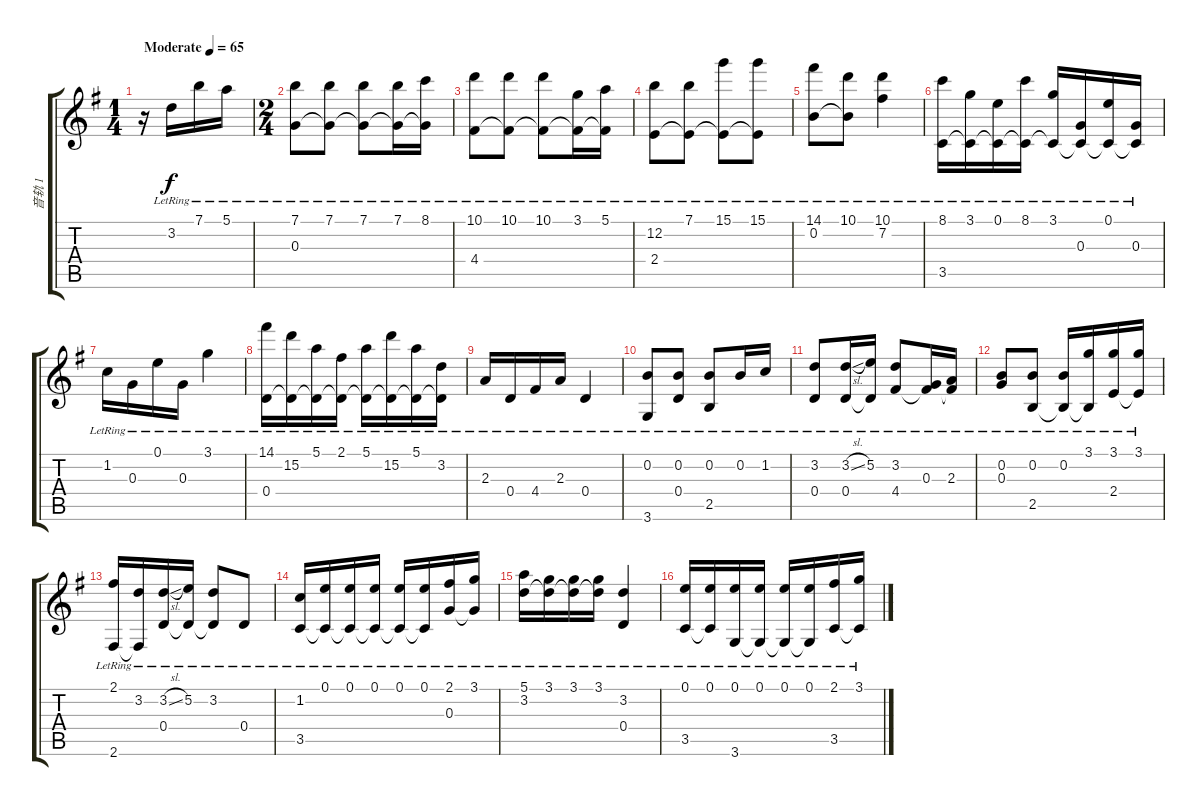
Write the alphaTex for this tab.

\track ("音轨 1" "音轨 1") {instrument acousticguitarsteel}
\staff {score tabs}
\tuning (E4 B3 G3 D3 A2 E2) {hide}
\ts (1 4)
\tempo (65 "Moderate")
\clef g2
\ks g
r.16{dy f instrument acousticguitarsteel} 3.2{lr}.16 7.1{lr}.16 5.1{lr}.16 |
\ts (2 4)
(7.1{lr} 0.3{lr}).8 (7.1{lr} 0.3{t}).8 (7.1{lr} 0.3{t}).8 (7.1{lr} 0.3{t}).16 (8.1{lr} 0.3{t}).16 |
(10.1{lr} 4.4{lr}).8 (10.1{lr} 4.4{t}).8 (10.1{lr} 4.4{t}).8 (3.1{lr} 4.4{t}).16 (5.1{lr} 4.4{t}).16 |
(12.2{lr} 2.4{lr}).8{txt ""} (7.1{lr} 2.4{t}).8 (15.1{lr} 2.4{t}).8 (15.1{lr} 2.4{t}).8 |
(14.1{lr} 0.2{lr}).8 (10.1{lr} 0.2{t}).8 (10.1{lr} 7.2{lr}).4 |
(8.1{lr} 3.5{lr}).16 (3.1{lr} 3.5{t}).16 (0.1{lr} 3.5{t}).16 (8.1{lr} 3.5{t}).16 (3.1{lr} 3.5{t}).16 (0.3{lr} 3.5{t}).16 (0.1{lr} 3.5{t}).16 (0.3{lr} 3.5{t}).16 |
1.2{lr}.16 0.3{lr}.16 0.1{lr}.16 0.3{lr}.16 3.1{lr}.4 |
(14.1{lr} 0.4{lr}).16 (15.2{lr} 0.4{t}).16 (5.1{lr} 0.4{t}).16 (2.1{lr} 0.4{t}).16 (5.1{lr} 0.4{t}).16 (15.2{lr} 0.4{t}).16 (5.1{lr} 0.4{t}).16 (3.2{lr} 0.4{t}).16 |
2.3{lr}.16 0.4{lr}.16 4.4{lr}.16 2.3{lr}.16 0.4{lr}.4 |
(0.2{lr} 3.6{lr}).8 (0.2{lr} 0.4{lr}).8 (0.2{lr} 2.5{lr}).8 0.2{lr}.16 1.2{lr}.16 |
(3.2{lr} 0.4{lr}).8 (3.2{sl lr} 0.4{lr}).16 (5.2{lr} 0.4{t}).16 (3.2{lr} 4.4{lr}).8 (0.3{lr} 4.4{t}).16 (2.3{lr} 4.4{t}).16 |
(0.2{lr} 0.3{lr}).8 (0.2{lr} 2.5{lr}).8 (0.2{lr} 2.5{t}).16 (3.1{lr} 2.5{t}).16 (3.1{lr} 2.4{lr}).16 (3.1{lr} 2.4{t}).16 |
(2.1{lr} 2.6{lr}).16 (3.2{lr} 2.6{t}).16 (3.2{sl lr} 0.4{lr}).16 (5.2{lr} 0.4{t}).16 (3.2{lr} 0.4{t}).8 0.4{lr}.8 |
(1.2{lr} 3.5{lr}).16 (0.1{lr} 3.5{t}).16 (0.1{lr} 3.5{t}).16 (0.1{lr} 3.5{t}).16 (0.1{lr} 3.5{t}).16 (0.1{lr} 3.5{t}).16 (2.1{lr} 0.3{lr}).16 (3.1{lr} 0.3{t}).16 |
(5.1{lr} 3.2{lr}).16 (3.1{lr} 3.2{t}).16 (3.1{lr} 3.2{t}).16 (3.1{lr} 3.2{t}).16 (3.2{lr} 0.4{lr}).4 |
(0.1{lr} 3.5{lr}).16 (0.1{lr} 3.5{t}).16 (0.1{lr} 3.6{lr}).16 (0.1{lr} 3.6{t}).16 (0.1{lr} 3.6{t}).16 (0.1{lr} 3.6{t}).16 (2.1{lr} 3.5{lr}).16 (3.1{lr} 3.5{t}).16
